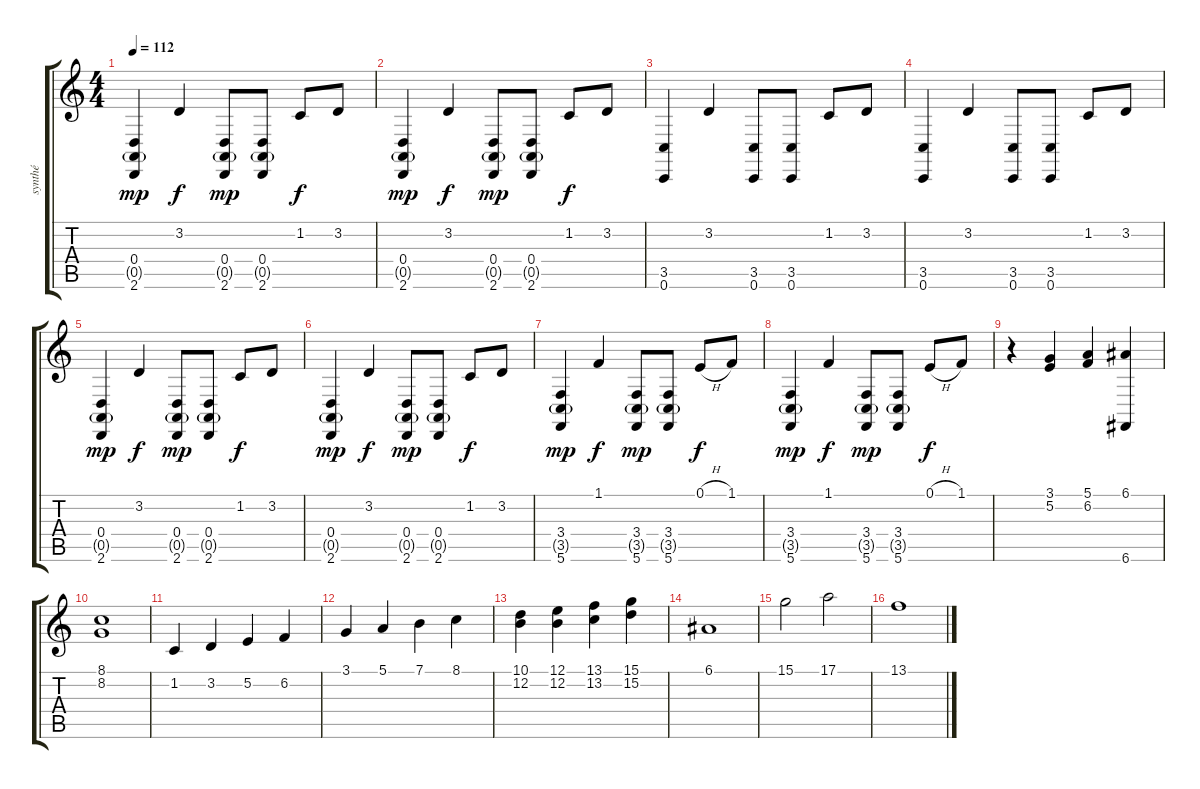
\track ("synthé " "synthé ") {instrument lead1square}
\staff {score tabs}
\tuning (E4 B3 G3 D3 A2 C2) {hide}
\ts (4 4)
\tempo 112
\clef g2
\ks c
(0.4 0.5{g} 2.6).4{dy mp} 3.2.4{dy f} (0.4 0.5{g} 2.6).8{dy mp} (0.4 0.5{g} 2.6).8 1.2.8{dy f} 3.2.8 |
(0.4 0.5{g} 2.6).4{dy mp} 3.2.4{dy f} (0.4 0.5{g} 2.6).8{dy mp} (0.4 0.5{g} 2.6).8 1.2.8{dy f} 3.2.8 |
(3.5 0.6).4 3.2.4 (3.5 0.6).8 (3.5 0.6).8 1.2.8 3.2.8 |
(3.5 0.6).4 3.2.4 (3.5 0.6).8 (3.5 0.6).8 1.2.8 3.2.8 |
(0.4 0.5{g} 2.6).4{dy mp} 3.2.4{dy f} (0.4 0.5{g} 2.6).8{dy mp} (0.4 0.5{g} 2.6).8 1.2.8{dy f} 3.2.8 |
(0.4 0.5{g} 2.6).4{dy mp} 3.2.4{dy f} (0.4 0.5{g} 2.6).8{dy mp} (0.4 0.5{g} 2.6).8 1.2.8{dy f} 3.2.8 |
(3.4 3.5{g} 5.6).4{dy mp} 1.1.4{dy f} (3.4 3.5{g} 5.6).8{dy mp} (3.4 3.5{g} 5.6).8 0.1{h}.8{dy f} 1.1.8 |
(3.4 3.5{g} 5.6).4{dy mp} 1.1.4{dy f} (3.4 3.5{g} 5.6).8{dy mp} (3.4 3.5{g} 5.6).8 0.1{h}.8{dy f} 1.1.8 |
r.4{volume 6 instrument electricpiano1} (3.1 5.2).4 (5.1 6.2).4 (6.1 6.6).4 |
(8.1 8.2).1 |
1.2.4 3.2.4 5.2.4 6.2.4 |
3.1.4 5.1.4 7.1.4 8.1.4 |
(10.1 12.2).4 (12.1 12.2).4 (13.1 13.2).4 (15.1 15.2).4 |
6.1.1 |
15.1.2 17.1.2 |
13.1.1
